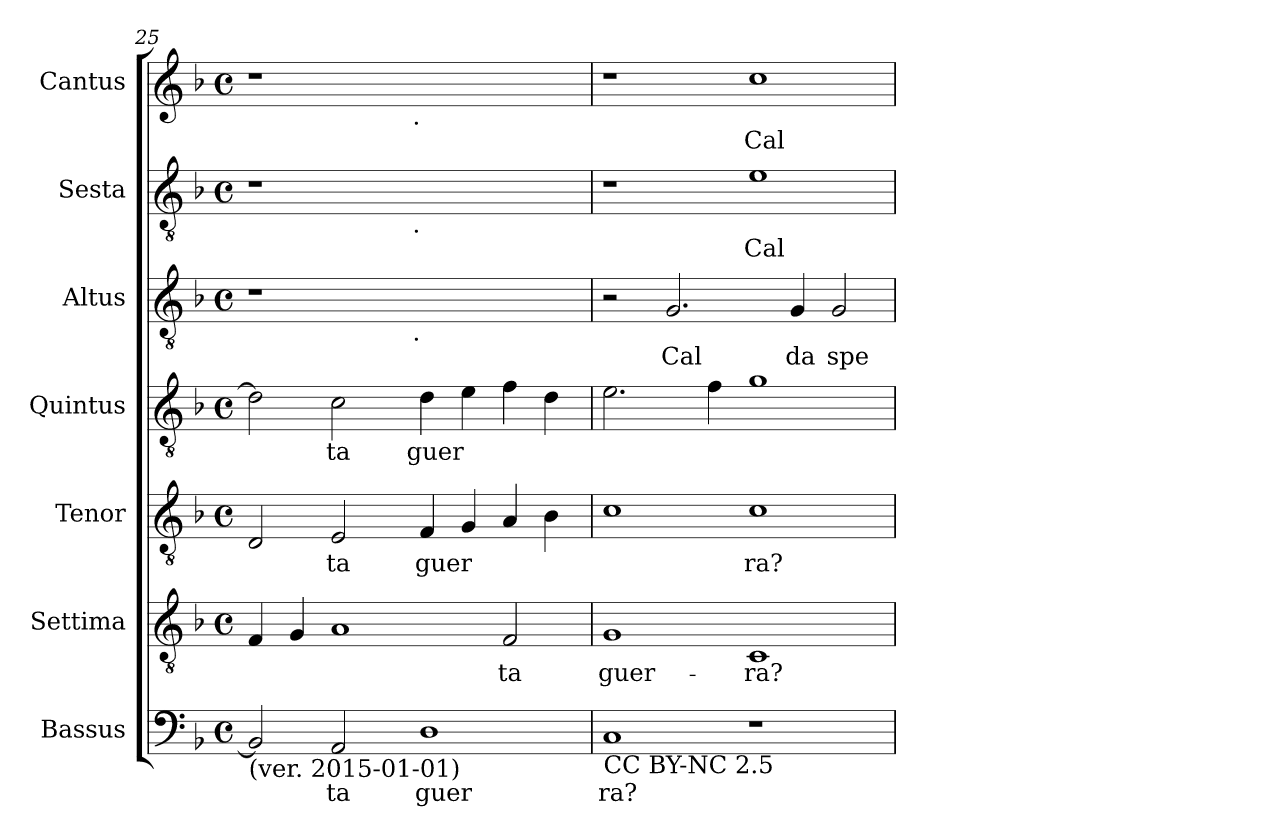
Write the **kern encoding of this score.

**kern	**text	**kern	**text	**kern	**text	**kern	**text	**kern	**text	**kern	**text	**kern	**text
*part7	*part7	*part6	*part6	*part5	*part5	*part4	*part4	*part3	*part3	*part2	*part2	*part1	*part1
*staff7	*staff7	*staff6	*staff6	*staff5	*staff5	*staff4	*staff4	*staff3	*staff3	*staff2	*staff2	*staff1	*staff1
*I"Bassus	*	*I"Settima	*	*I"Tenor	*	*I"Quintus	*	*I"Altus	*	*I"Sesta	*	*I"Cantus	*
*clefF4	*	*clefGv2	*	*clefGv2	*	*clefGv2	*	*clefGv2	*	*clefGv2	*	*clefG2	*
*k[b-]	*	*k[b-]	*	*k[b-]	*	*k[b-]	*	*k[b-]	*	*k[b-]	*	*k[b-]	*
*F:	*	*F:	*	*F:	*	*F:	*	*F:	*	*F:	*	*F:	*
*M4/4	*	*M4/4	*	*M4/4	*	*M4/4	*	*M4/4	*	*M4/4	*	*M4/4	*
*met(c)	*	*met(c)	*	*met(c)	*	*met(c)	*	*met(c)	*	*met(c)	*	*met(c)	*
=25	=25	=25	=25	=25	=25	=25	=25	=25	=25	=25	=25	=25	=25
!LO:TX:b:t=(ver. 2015-01-01)	!	!	!	!	!	!	!	!	!	!	!	!	!
!	!LO:LY:b:cj	!	!LO:LY:b:cj	!	!LO:LY:b:cj	!	!LO:LY:b:cj	!	!	!	!	!	!
*	*	*	*	*	*	*	*	*^	*	*^	*	*^	*
2BB-/]	.	4F/	--	2D/	.	2d\]	.	1r	2ryy	.	1r	2ryy	.	1r	2ryy	.
!	!	!	!LO:LY:b:cj	!	!	!	!	!	!	!	!	!	!	!	!	!
.	.	4G/	--	.	.	.	.	.	.	.	.	.	.	.	.	.
!	!LO:LY:b:cj	!	!LO:LY:b:cj	!	!LO:LY:b:cj	!	!LO:LY:b:cj	!	!	!	!	!	!	!	!	!
2AA/	ta	1A	--	2E/	ta	2c\	ta	.	4ryy	.	.	4ryy	.	.	4ryy	.
.	.	.	.	.	.	.	.	.	8...ryy	.	.	8...ryy	.	.	8...ryy	.
!	!	!	!	!	!	!	!	!	!	!	!	!	!	!	!LO:TX:b:t=.	!
!	!	!	!	!	!	!	!	!	!	!	!	!LO:TX:b:t=.	!	!	!	!
!	!	!	!	!	!	!	!	!	!LO:TX:b:t=.	!	!	!	!	!	!	!
.	.	.	.	.	.	.	.	.	1ryy	.	.	1ryy	.	.	1ryy	.
!	!LO:LY:b:cj	!	!	!	!LO:LY:b:cj	!	!LO:LY:b:cj	!	!	!	!	!	!	!	!	!
1D	guer	.	.	4F/	guer	4d\	guer	1ryy	.	.	1ryy	.	.	1ryy	.	.
!	!	!	!	!	!LO:LY:b:cj	!	!LO:LY:b:cj	!	!	!	!	!	!	!	!	!
.	.	.	.	4G/	.	4e\	.	.	.	.	.	.	.	.	.	.
!	!	!	!LO:LY:b:cj	!	!LO:LY:b:cj	!	!LO:LY:b:cj	!	!	!	!	!	!	!	!	!
.	.	2F/	-ta	4A/	.	4f\	.	.	.	.	.	.	.	.	.	.
!	!	!	!	!	!LO:LY:b:cj	!	!LO:LY:b:cj	!	!	!	!	!	!	!	!	!
.	.	.	.	4B-\	.	4d\	.	.	.	.	.	.	.	.	.	.
.	.	.	.	.	.	.	.	.	64ryy	.	.	64ryy	.	.	64ryy	.
=26	=26	=26	=26	=26	=26	=26	=26	=26	=26	=26	=26	=26	=26	=26	=26	=26
!LO:TX:b:t=CC BY-NC 2.5	!	!	!	!	!	!	!	!	!	!	!	!	!	!	!	!
!	!LO:LY:b:cj	!	!LO:LY:b:cj	!	!LO:LY:b:cj	!	!LO:LY:b:cj	!	!	!	!	!	!	!	!	!
*	*	*	*	*	*	*	*	*v	*v	*	*	*	*	*v	*v	*
*	*	*	*	*	*	*	*	*	*	*v	*v	*	*	*
1C	ra?	1G	guer-	1c	.	2.e\	.	2r	.	1r	.	1r	.
!	!	!	!	!	!	!	!	!	!LO:LY:b:cj	!	!	!	!
.	.	.	.	.	.	.	.	2.G/	Cal	.	.	.	.
!	!	!	!	!	!	!	!LO:LY:b:cj	!	!	!	!	!	!
.	.	.	.	.	.	4f\	.	.	.	.	.	.	.
!	!	!	!LO:LY:b:cj	!	!LO:LY:b:cj	!	!LO:LY:b:cj	!	!	!	!LO:LY:b:cj	!	!LO:LY:b:cj
1r	.	1C	-ra?	1c	ra?	1g	.	.	.	1e	Cal-	1cc	Cal
!	!	!	!	!	!	!	!	!	!LO:LY:b:cj	!	!	!	!
.	.	.	.	.	.	.	.	4G/	da	.	.	.	.
!	!	!	!	!	!	!	!	!	!LO:LY:b:cj	!	!	!	!
.	.	.	.	.	.	.	.	2G/	spe	.	.	.	.
=	=	=	=	=	=	=	=	=	=	=	=	=	=
*-	*-	*-	*-	*-	*-	*-	*-	*-	*-	*-	*-	*-	*-
